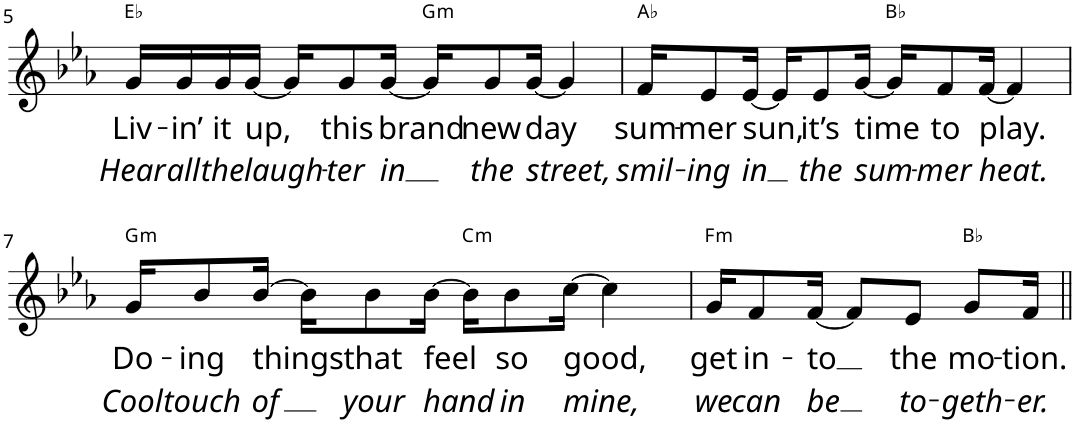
**kern	**text	**text	**harte
*part1	*part1	*part1	*part1
*staff1	*staff1	*staff1	*
*I"Piano	*	*	*
*I'Pno	*	*	*
!!LO:PB:g=z
*clefG2	*	*	*
*k[b-e-a-]	*	*	*
*M4/4	*	*	*
=5	=5	=5	=5
!	!LO:LY:b	!LO:LY:b	!
16g/LL	Liv-	Hear	Eb:maj
!	!LO:LY:b	!LO:LY:b	!
16g/	-in’	all	.
!	!LO:LY:b	!LO:LY:b	!
16g/	it	the	.
!	!LO:LY:b	!LO:LY:b	!
[16g/JJ	up,	laugh-	.
16g/KL]	.	.	.
!	!LO:LY:b	!LO:LY:b	!
8g/	this	-ter	.
!	!LO:LY:b	!LO:LY:b	!
[16g/Jk	brand	in	.
!	!	!	!LO:H:kt=m
16g/KL]	.	.	G:min
!	!LO:LY:b	!LO:LY:b	!
8g/	new	the	.
!	!LO:LY:b	!LO:LY:b	!
[16g/Jk	day	street,	.
4g/]	.	.	.
=6	=6	=6	=6
!	!LO:LY:b	!LO:LY:b	!
16f/KL	sum-	smil-	Ab:maj
!	!LO:LY:b	!LO:LY:b	!
8e-/	-mer	-ing	.
!	!LO:LY:b	!LO:LY:b	!
[16e-/Jk	sun,	in	.
16e-/KL]	.	.	.
!	!LO:LY:b	!LO:LY:b	!
8e-/	it’s	the	.
!	!LO:LY:b	!LO:LY:b	!
[16g/Jk	time	sum-	.
16g/KL]	.	.	Bb:maj
!	!LO:LY:b	!LO:LY:b	!
8f/	to	-mer	.
!	!LO:LY:b	!LO:LY:b	!
[16f/Jk	play.	heat.	.
4f/]	.	.	.
!!LO:LB:g=z
=7	=7	=7	=7
!	!LO:LY:b	!LO:LY:b	!LO:H:kt=m
16g/KL	Do-	Cool	G:min
!	!LO:LY:b	!LO:LY:b	!
8b-/	-ing	touch	.
!	!LO:LY:b	!LO:LY:b	!
[16b-/Jk	things	of	.
16b-\KL]	.	.	.
!	!LO:LY:b	!LO:LY:b	!
8b-\	that	your	.
!	!LO:LY:b	!LO:LY:b	!
[16b-\Jk	feel	hand	.
!	!	!	!LO:H:kt=m
16b-\KL]	.	.	C:min
!	!LO:LY:b	!LO:LY:b	!
8b-\	so	in	.
!	!LO:LY:b	!LO:LY:b	!
[16cc\Jk	good,	mine,	.
4cc\]	.	.	.
=8	=8	=8	=8
!	!LO:LY:b	!LO:LY:b	!LO:H:kt=m
16g/KL	get	we	F:min
!	!LO:LY:b	!LO:LY:b	!
8f/	in-	can	.
!	!LO:LY:b	!LO:LY:b	!
[16f/Jk	-to	be	.
8f/L]	.	.	.
!	!LO:LY:b	!LO:LY:b	!
8e-/J	the	to-	.
!	!LO:LY:b	!LO:LY:b	!
8g/L	mo-	-geth-	Bb:maj
!	!LO:LY:b	!LO:LY:b	!
16f/Jk	-tion.	-er.	.
=||	=||	=||	=||
*-	*-	*-	*-
